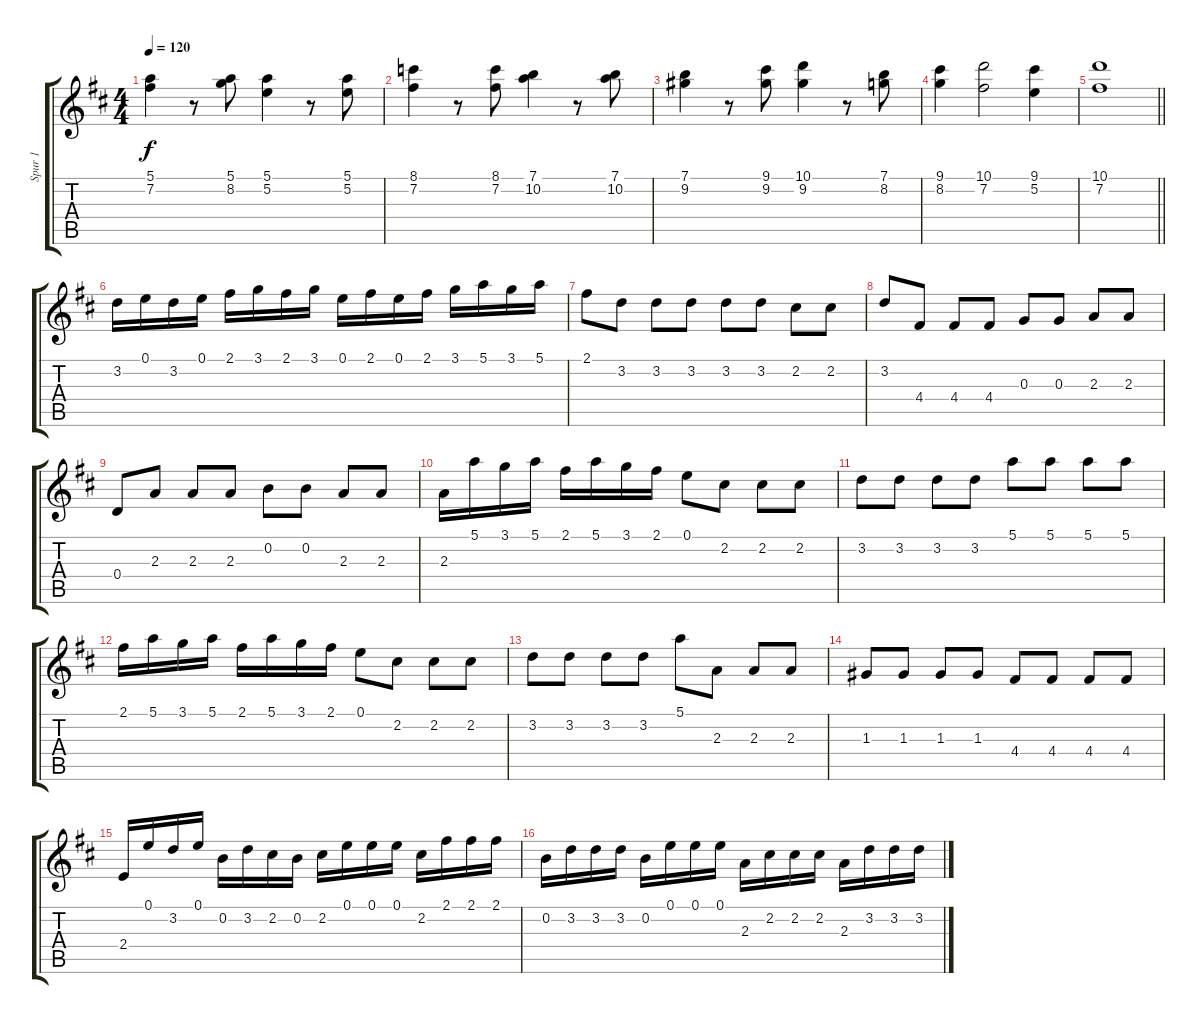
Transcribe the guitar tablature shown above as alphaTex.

\track ("Spur 1" "Spur 1") {instrument distortionguitar}
\staff {score tabs}
\tuning (E4 B3 G3 D3 A2 E2) {hide}
\ts (4 4)
\tempo 120
\clef g2
\ks d
(5.1 7.2).4{dy f instrument distortionguitar} r.8 (5.1 8.2).8 (5.1 5.2).4 r.8 (5.1 5.2).8 |
(8.1 7.2).4 r.8 (8.1 7.2).8 (7.1 10.2).4 r.8 (7.1 10.2).8 |
(7.1 9.2).4 r.8 (9.1 9.2).8 (10.1 9.2).4 r.8 (7.1 8.2).8 |
(9.1 8.2).4 (10.1 7.2).2 (9.1 5.2).4 |
\barLineRight lightlight
(10.1 7.2).1 |
3.2.16 0.1.16 3.2.16 0.1.16 2.1.16 3.1.16 2.1.16 3.1.16 0.1.16 2.1.16 0.1.16 2.1.16 3.1.16 5.1.16 3.1.16 5.1.16 |
2.1.8 3.2.8 3.2.8 3.2.8 3.2.8 3.2.8 2.2.8 2.2.8 |
3.2.8 4.4.8 4.4.8 4.4.8 0.3.8 0.3.8 2.3.8 2.3.8 |
0.4.8 2.3.8 2.3.8 2.3.8 0.2.8 0.2.8 2.3.8 2.3.8 |
2.3.16 5.1.16 3.1.16 5.1.16 2.1.16 5.1.16 3.1.16 2.1.16 0.1.8 2.2.8 2.2.8 2.2.8 |
3.2.8 3.2.8 3.2.8 3.2.8 5.1.8 5.1.8 5.1.8 5.1.8 |
2.1.16 5.1.16 3.1.16 5.1.16 2.1.16 5.1.16 3.1.16 2.1.16 0.1.8 2.2.8 2.2.8 2.2.8 |
3.2.8 3.2.8 3.2.8 3.2.8 5.1.8 2.3.8 2.3.8 2.3.8 |
1.3.8 1.3.8 1.3.8 1.3.8 4.4.8 4.4.8 4.4.8 4.4.8 |
2.4.16 0.1.16 3.2.16 0.1.16 0.2.16 3.2.16 2.2.16 0.2.16 2.2.16 0.1.16 0.1.16 0.1.16 2.2.16 2.1.16 2.1.16 2.1.16 |
0.2.16 3.2.16 3.2.16 3.2.16 0.2.16 0.1.16 0.1.16 0.1.16 2.3.16 2.2.16 2.2.16 2.2.16 2.3.16 3.2.16 3.2.16 3.2.16
